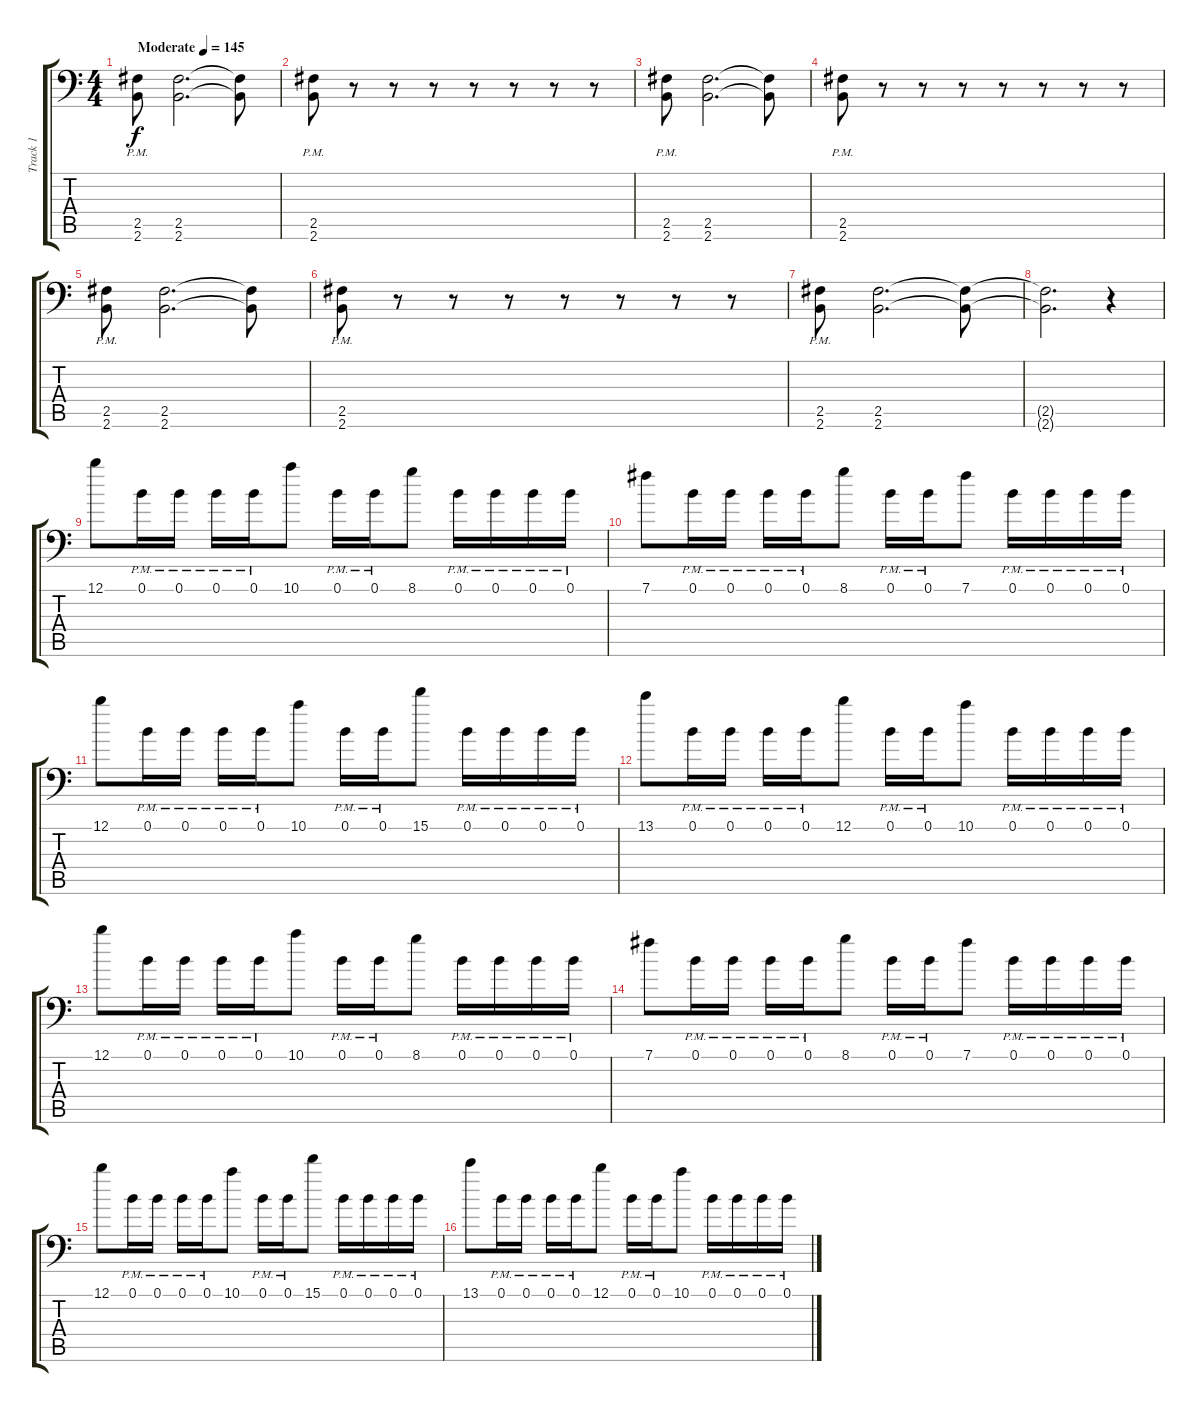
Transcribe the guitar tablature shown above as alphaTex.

\track ("Track 1" "Track 1") {instrument distortionguitar}
\staff {score tabs}
\tuning (B3 Gb3 D3 A2 E2 A1) {hide}
\ts (4 4)
\tempo (145 "Moderate")
\clef f4
\ks c
(2.5{pm} 2.6{pm}).8{dy f instrument distortionguitar} (2.5 2.6).2{d} (2.5{t} 2.6{t}).8 |
(2.5{pm} 2.6{pm}).8 r.8 r.8 r.8 r.8 r.8 r.8 r.8 |
(2.5{pm} 2.6{pm}).8 (2.5 2.6).2{d} (2.5{t} 2.6{t}).8 |
(2.5{pm} 2.6{pm}).8 r.8 r.8 r.8 r.8 r.8 r.8 r.8 |
(2.5{pm} 2.6{pm}).8 (2.5 2.6).2{d} (2.5{t} 2.6{t}).8 |
(2.5{pm} 2.6{pm}).8 r.8 r.8 r.8 r.8 r.8 r.8 r.8 |
(2.5{pm} 2.6{pm}).8 (2.5 2.6).2{d} (2.5{t} 2.6{t}).8 |
(2.5{t} 2.6{t}).2{d} r.4 |
12.1.8 0.1{pm}.16 0.1{pm}.16 0.1{pm}.16 0.1{pm}.16 10.1.8 0.1{pm}.16 0.1{pm}.16 8.1.8 0.1{pm}.16 0.1{pm}.16 0.1{pm}.16 0.1{pm}.16 |
7.1.8 0.1{pm}.16 0.1{pm}.16 0.1{pm}.16 0.1{pm}.16 8.1.8 0.1{pm}.16 0.1{pm}.16 7.1.8 0.1{pm}.16 0.1{pm}.16 0.1{pm}.16 0.1{pm}.16 |
12.1.8 0.1{pm}.16 0.1{pm}.16 0.1{pm}.16 0.1{pm}.16 10.1.8 0.1{pm}.16 0.1{pm}.16 15.1.8 0.1{pm}.16 0.1{pm}.16 0.1{pm}.16 0.1{pm}.16 |
13.1.8 0.1{pm}.16 0.1{pm}.16 0.1{pm}.16 0.1{pm}.16 12.1.8 0.1{pm}.16 0.1{pm}.16 10.1.8 0.1{pm}.16 0.1{pm}.16 0.1{pm}.16 0.1{pm}.16 |
12.1.8 0.1{pm}.16 0.1{pm}.16 0.1{pm}.16 0.1{pm}.16 10.1.8 0.1{pm}.16 0.1{pm}.16 8.1.8 0.1{pm}.16 0.1{pm}.16 0.1{pm}.16 0.1{pm}.16 |
7.1.8 0.1{pm}.16 0.1{pm}.16 0.1{pm}.16 0.1{pm}.16 8.1.8 0.1{pm}.16 0.1{pm}.16 7.1.8 0.1{pm}.16 0.1{pm}.16 0.1{pm}.16 0.1{pm}.16 |
12.1.8 0.1{pm}.16 0.1{pm}.16 0.1{pm}.16 0.1{pm}.16 10.1.8 0.1{pm}.16 0.1{pm}.16 15.1.8 0.1{pm}.16 0.1{pm}.16 0.1{pm}.16 0.1{pm}.16 |
13.1.8 0.1{pm}.16 0.1{pm}.16 0.1{pm}.16 0.1{pm}.16 12.1.8 0.1{pm}.16 0.1{pm}.16 10.1.8 0.1{pm}.16 0.1{pm}.16 0.1{pm}.16 0.1{pm}.16
